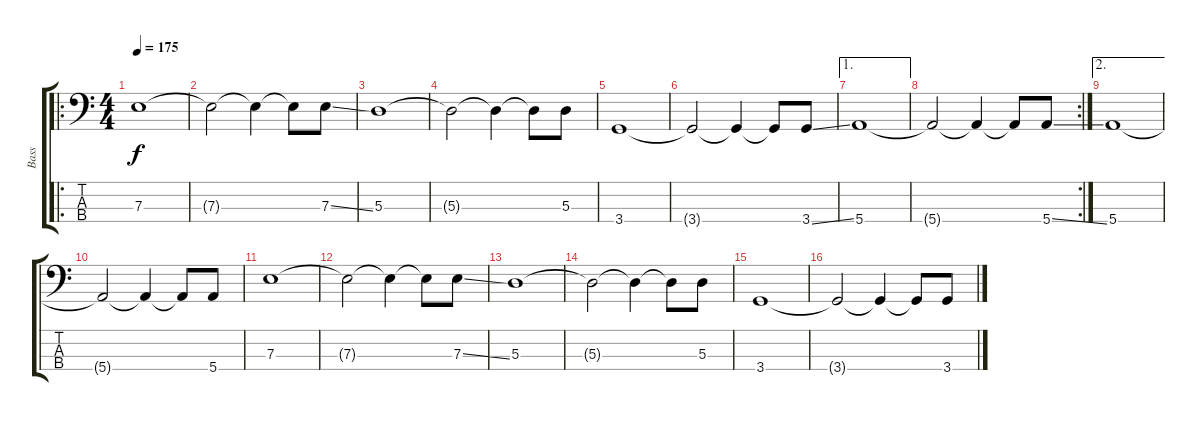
\track ("Bass" "Bass") {instrument electricbasspick}
\staff {score tabs}
\tuning (G2 D2 A1 E1) {hide}
\ro
\ts (4 4)
\tempo 175
\clef f4
\ks c
7.3.1{dy f} |
7.3{t}.2 7.3{t}.4 7.3{t}.8 7.3{ss}.8 |
5.3.1 |
5.3{t}.2 5.3{t}.4 5.3{t}.8 5.3.8 |
3.4.1 |
3.4{t}.2 3.4{t}.4 3.4{t}.8 3.4{ss}.8 |
\ae 1
5.4.1 |
\rc 2
5.4{t}.2 5.4{t}.4 5.4{t}.8 5.4{ss}.8 |
\ae 2
5.4.1 |
5.4{t}.2 5.4{t}.4 5.4{t}.8 5.4.8 |
7.3.1 |
7.3{t}.2 7.3{t}.4 7.3{t}.8 7.3{ss}.8 |
5.3.1 |
5.3{t}.2 5.3{t}.4 5.3{t}.8 5.3.8 |
3.4.1 |
3.4{t}.2 3.4{t}.4 3.4{t}.8 3.4{ss}.8
